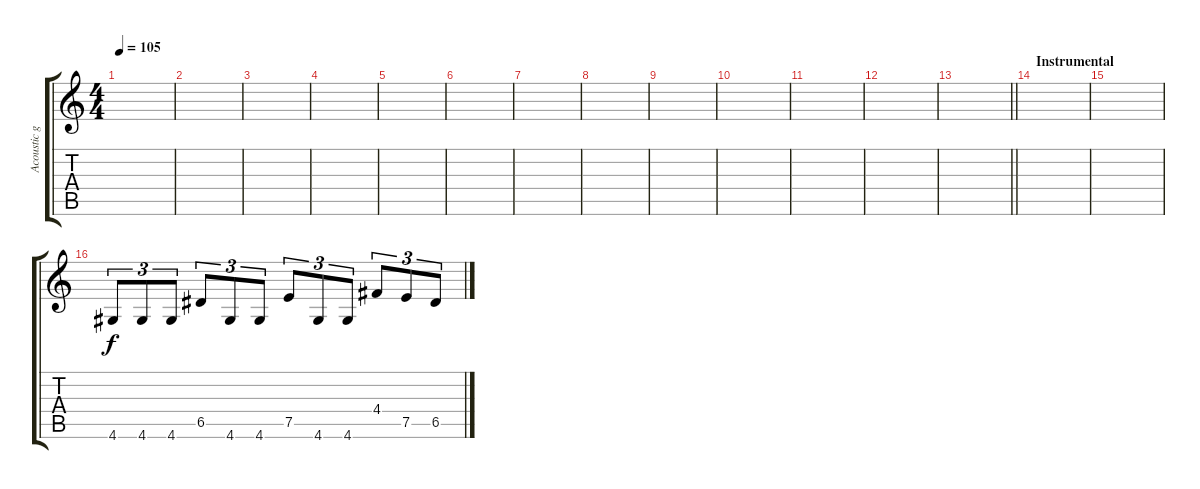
\track ("Acoustic guitar" "Acoustic g") {instrument acousticguitarsteel}
\staff {score tabs}
\tuning (E4 B3 G3 D3 A2 E2) {hide}
\ts (4 4)
\tempo 105
\clef g2
\ks c
|
|
|
|
|
|
|
|
|
|
|
|
\barLineRight lightlight
|
\section ("" "Instrumental")
|
|
4.6.8{tu (3 2) volume 11} 4.6.8{tu (3 2)} 4.6.8{tu (3 2)} 6.5.8{tu (3 2)} 4.6.8{tu (3 2)} 4.6.8{tu (3 2)} 7.5.8{tu (3 2)} 4.6.8{tu (3 2)} 4.6.8{tu (3 2)} 4.4.8{tu (3 2)} 7.5.8{tu (3 2)} 6.5.8{tu (3 2)}
